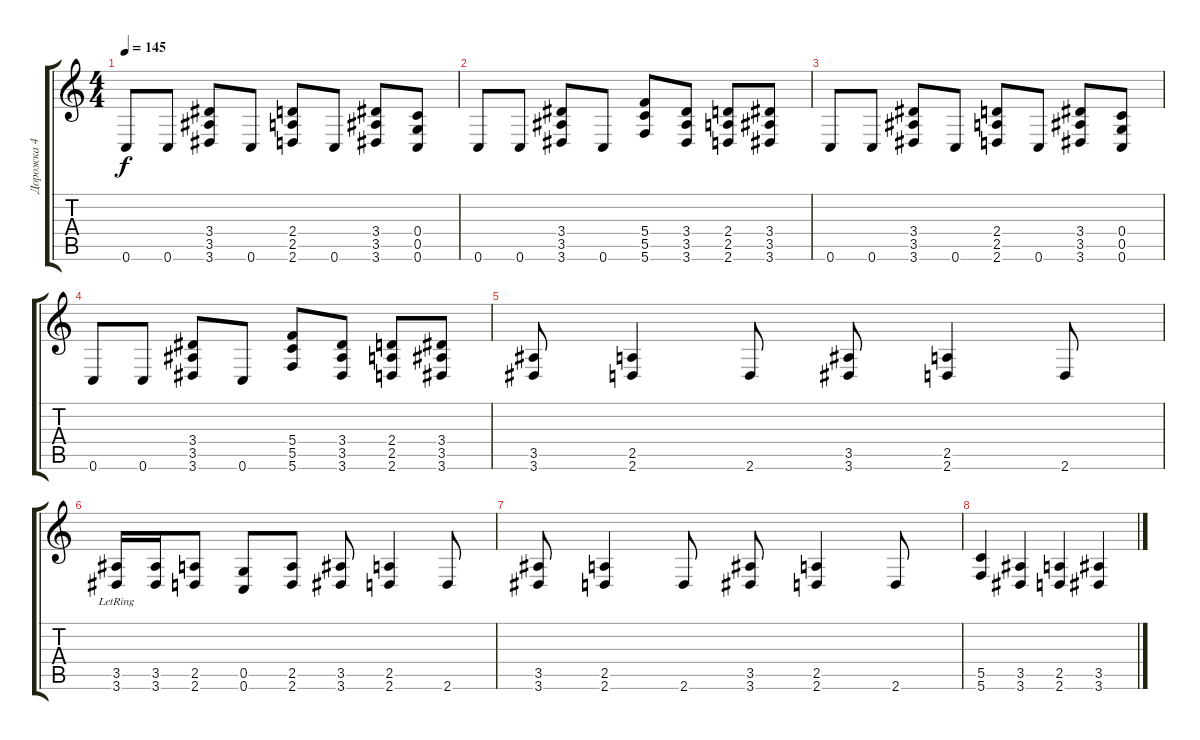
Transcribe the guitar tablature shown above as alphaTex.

\track ("Дорожка 4" "Дорожка 4") {instrument distortionguitar}
\staff {score tabs}
\tuning (D4 A3 F3 C3 G2 C2) {hide}
\ts (4 4)
\tempo 145
\clef g2
\ks c
0.6.8{dy f} 0.6.8 (3.4 3.5 3.6).8 0.6.8 (2.4 2.5 2.6).8 0.6.8 (3.4 3.5 3.6).8 (0.4 0.5 0.6).8 |
0.6.8 0.6.8 (3.4 3.5 3.6).8 0.6.8 (5.4 5.5 5.6).8 (3.4 3.5 3.6).8 (2.4 2.5 2.6).8 (3.4 3.5 3.6).8 |
0.6.8 0.6.8 (3.4 3.5 3.6).8 0.6.8 (2.4 2.5 2.6).8 0.6.8 (3.4 3.5 3.6).8 (0.4 0.5 0.6).8 |
0.6.8 0.6.8 (3.4 3.5 3.6).8 0.6.8 (5.4 5.5 5.6).8 (3.4 3.5 3.6).8 (2.4 2.5 2.6).8 (3.4 3.5 3.6).8 |
(3.5 3.6).8 (2.5 2.6).4 2.6.8 (3.5 3.6).8 (2.5 2.6).4 2.6.8 |
(3.5{lr} 3.6{lr}).16 (3.5 3.6).16 (2.5 2.6).8 (0.5 0.6).8 (2.5 2.6).8 (3.5 3.6).8 (2.5 2.6).4 2.6.8 |
(3.5 3.6).8 (2.5 2.6).4 2.6.8 (3.5 3.6).8 (2.5 2.6).4 2.6.8 |
(5.5 5.6).4 (3.5 3.6).4 (2.5 2.6).4 (3.5 3.6).4
